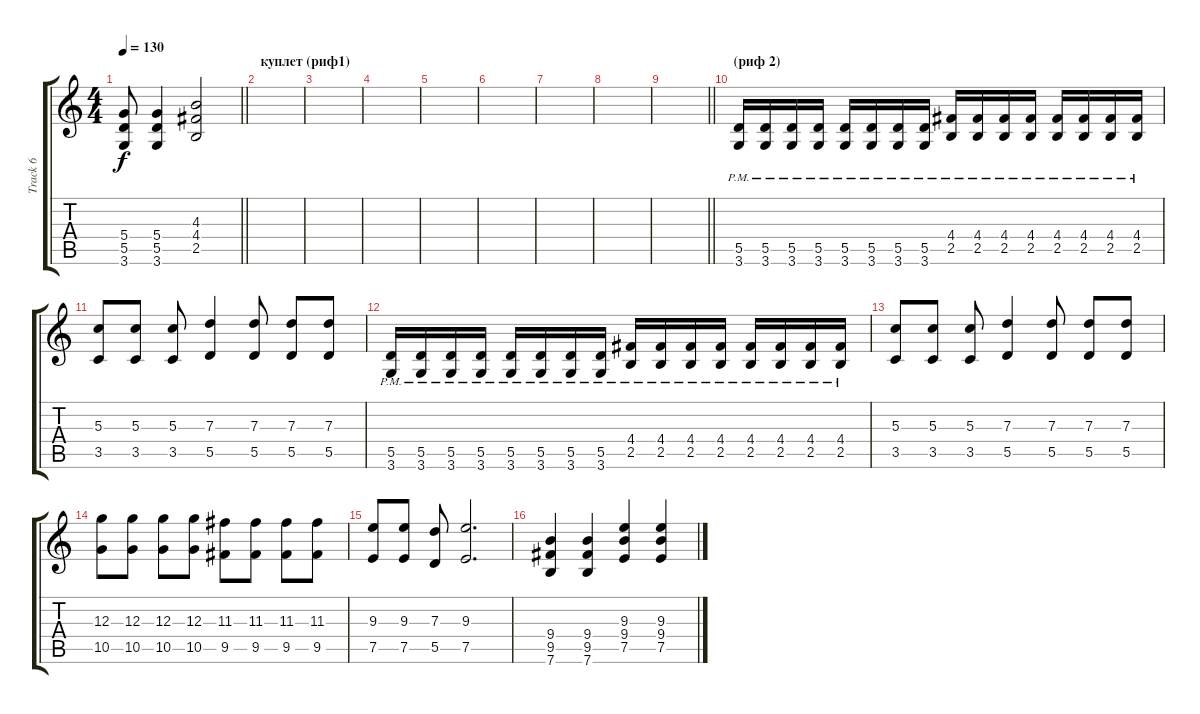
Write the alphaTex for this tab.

\track ("Track 6" "Track 6") {instrument distortionguitar}
\staff {score tabs}
\tuning (E4 B3 G3 D3 A2 E2) {hide}
\ts (4 4)
\tempo 130
\clef g2
\barLineRight lightlight
\ks c
(5.4 5.5 3.6).8{dy f} (5.4 5.5 3.6).4 (4.3 4.4 2.5).2 |
\section ("" "куплет (риф1) ")
|
|
|
|
|
|
|
\barLineRight lightlight
|
\section ("" "(риф 2)")
(5.5{pm} 3.6{pm}).16 (5.5{pm} 3.6{pm}).16 (5.5{pm} 3.6{pm}).16 (5.5{pm} 3.6{pm}).16 (5.5{pm} 3.6{pm}).16 (5.5{pm} 3.6{pm}).16 (5.5{pm} 3.6{pm}).16 (5.5{pm} 3.6{pm}).16 (4.4{pm} 2.5{pm}).16 (4.4{pm} 2.5{pm}).16 (4.4{pm} 2.5{pm}).16 (4.4{pm} 2.5{pm}).16 (4.4{pm} 2.5{pm}).16 (4.4{pm} 2.5{pm}).16 (4.4{pm} 2.5{pm}).16 (4.4{pm} 2.5{pm}).16 |
(5.3 3.5).8 (5.3 3.5).8 (5.3 3.5).8 (7.3 5.5).4 (7.3 5.5).8 (7.3 5.5).8 (7.3 5.5).8 |
(5.5{pm} 3.6{pm}).16 (5.5{pm} 3.6{pm}).16 (5.5{pm} 3.6{pm}).16 (5.5{pm} 3.6{pm}).16 (5.5{pm} 3.6{pm}).16 (5.5{pm} 3.6{pm}).16 (5.5{pm} 3.6{pm}).16 (5.5{pm} 3.6{pm}).16 (4.4{pm} 2.5{pm}).16 (4.4{pm} 2.5{pm}).16 (4.4{pm} 2.5{pm}).16 (4.4{pm} 2.5{pm}).16 (4.4{pm} 2.5{pm}).16 (4.4{pm} 2.5{pm}).16 (4.4{pm} 2.5{pm}).16 (4.4{pm} 2.5{pm}).16 |
(5.3 3.5).8 (5.3 3.5).8 (5.3 3.5).8 (7.3 5.5).4 (7.3 5.5).8 (7.3 5.5).8 (7.3 5.5).8 |
(12.3 10.5).8 (12.3 10.5).8 (12.3 10.5).8 (12.3 10.5).8 (11.3 9.5).8 (11.3 9.5).8 (11.3 9.5).8 (11.3 9.5).8 |
(9.3 7.5).8 (9.3 7.5).8 (7.3 5.5).8 (9.3 7.5).2{d} |
(9.4 9.5 7.6).4 (9.4 9.5 7.6).4 (9.3 9.4 7.5).4 (9.3 9.4 7.5).4
